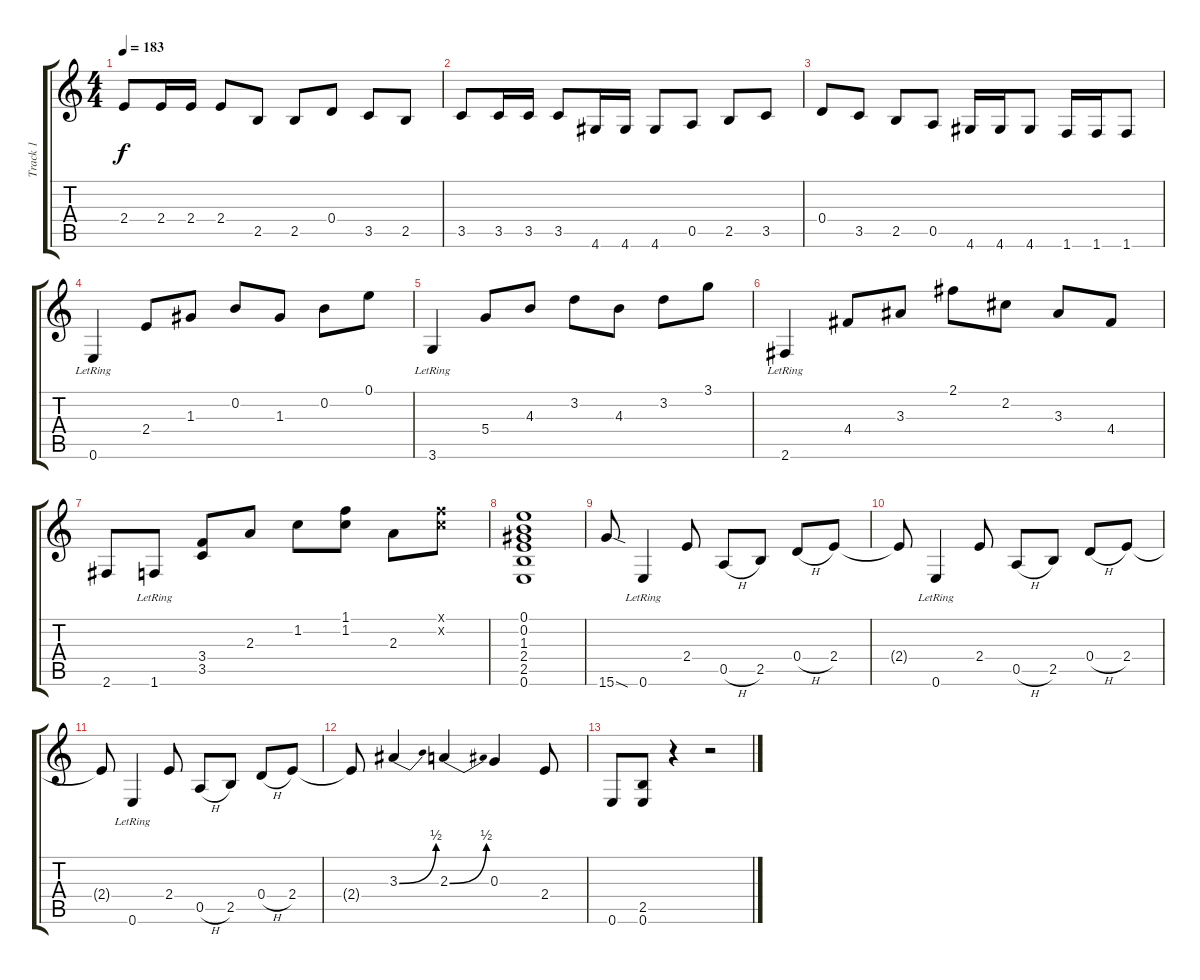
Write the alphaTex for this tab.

\track ("Track 1" "Track 1") {instrument overdrivenguitar}
\staff {score tabs}
\tuning (E4 B3 G3 D3 A2 E2) {hide}
\ts (4 4)
\tempo 183
\clef g2
\ks c
2.4.8{dy f} 2.4.16 2.4.16 2.4.8 2.5.8 2.5.8 0.4.8 3.5.8 2.5.8 |
3.5.8 3.5.16 3.5.16 3.5.8 4.6.16 4.6.16 4.6.8 0.5.8 2.5.8 3.5.8 |
0.4.8 3.5.8 2.5.8 0.5.8 4.6.16 4.6.16 4.6.8 1.6.16 1.6.16 1.6.8 |
0.6{lr}.4 2.4.8 1.3.8 0.2.8 1.3.8 0.2.8 0.1.8 |
3.6{lr}.4 5.4.8 4.3.8 3.2.8 4.3.8 3.2.8 3.1.8 |
2.6{lr}.4 4.4.8 3.3.8 2.1.8 2.2.8 3.3.8 4.4.8 |
2.6.8 1.6{lr}.8 (3.4 3.5).8 2.3.8 1.2.8 (1.1 1.2).8 2.3.8 (1.1{x} 1.2{x}).8 |
(0.1 0.2 1.3 2.4 2.5 0.6).1 |
15.6{sod}.8 0.6{lr}.4 2.4.8 0.5{h}.8 2.5.8 0.4{h}.8 2.4.8 |
2.4{t}.8 0.6{lr}.4 2.4.8 0.5{h}.8 2.5.8 0.4{h}.8 2.4.8 |
2.4{t}.8 0.6{lr}.4 2.4.8 0.5{h}.8 2.5.8 0.4{h}.8 2.4.8 |
2.4{t}.8 3.3{be (bend 0 0 60 2)}.4 2.3{be (bend 0 0 60 2)}.4 0.3.4 2.4.8 |
0.6.8 (2.5 0.6).8 r.4 r.2
